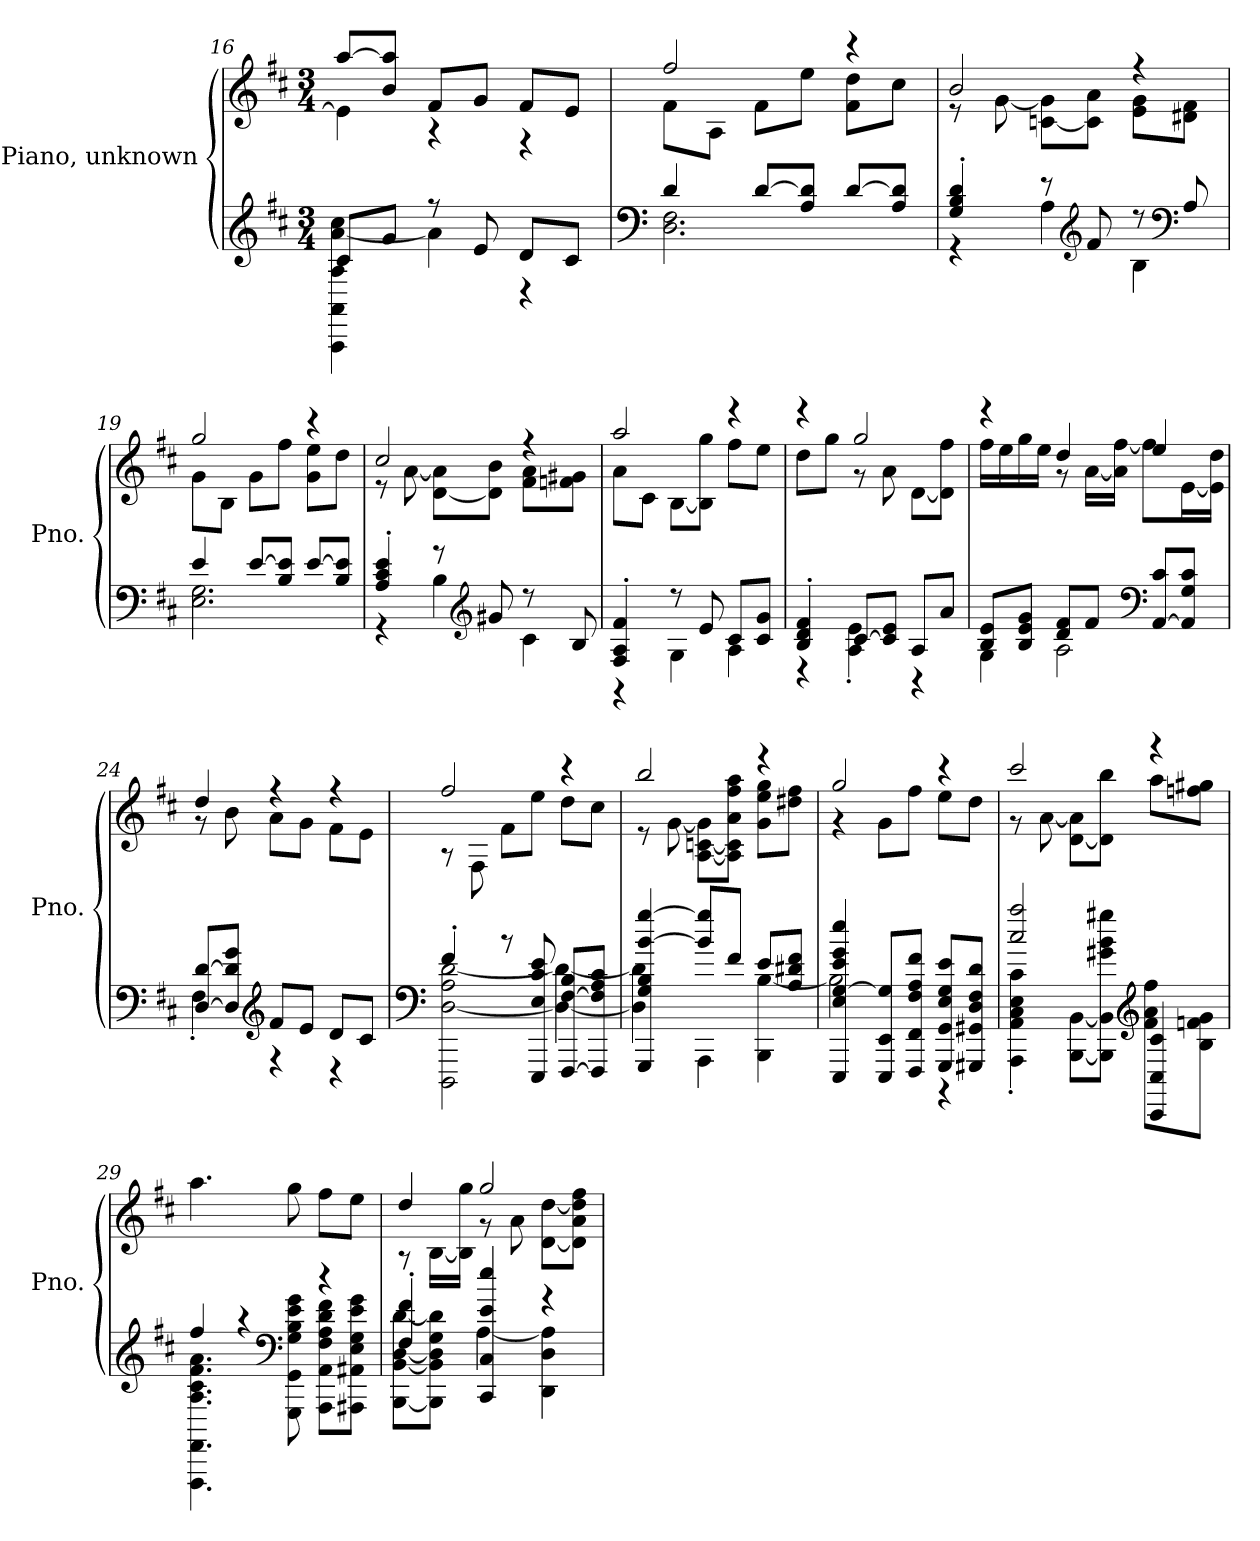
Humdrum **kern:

**kern	**kern
*part1	*part1
*staff2	*staff1
*I"Piano, unknown	*
*I'Pno.	*
*clefG2	*clefG2
*k[f#c#]	*k[f#c#]
*M3/4	*M3/4
=16	=16
*^	*^
8c#/L	4AAA\ 4AA\ 4A\ [4a\ 4cc#\	[8aa/L	4e\]
8g/J	.	8b/ 8aa/]J	.
8r	4a\]	8f#/L	4r
8e/	.	8g/J	.
8d/L	4r	8f#/L	4r
8c#/J	.	8e/J	.
=17	=17	=17	=17
*clefF4	*	*	*
4d/	2.D\ 2.F#\	2ff#/	8f#\L
.	.	.	8A\J
[8d/L	.	.	8f#\L
8A/ 8d/]J	.	.	8ee\J
[8d/L	.	4r	8f#\ 8dd\L
8A/ 8d/]J	.	.	8cc#\J
!!LO:LB:g=z	!!
=18	=18	=18	=18
4G/' 4B/' 4d/'	4r	2b/	8r
.	.	.	[8g\
8r	4A\	.	[8cn\ 8g\]L
*clefG2	*	*	*
8f#/	.	.	8c\] 8a\J
8r	4B\	4r	8e\ 8g\L
*clefF4	*	*	*
8A/	.	.	8d#X\ 8f#\J
=19	=19	=19	=19
4e/	2.E\ 2.G\	2gg/	8g\L
.	.	.	8B\J
[8e/L	.	.	8g\L
8B/ 8e/]J	.	.	8ff#\J
[8e/L	.	4r	8g\ 8ee\L
8B/ 8e/]J	.	.	8dd\J
=20	=20	=20	=20
4A/' 4c#/' 4e/'	4r	2cc#/	8r
.	.	.	[8a\
8r	4B\	.	[8d\ 8a\]L
*clefG2	*	*	*
8g#X/	.	.	8d\] 8b\J
8r	4c#\	4r	8f#\ 8a\L
8B/	.	.	8fn\ 8g#X\J
=21	=21	=21	=21
4F#/' 4A/' 4f#/'	4r	2aa/	8a\L
.	.	.	8c#\J
8r	4G\	.	[8B\L
8e/	.	.	8B\] 8gg\J
8c#/L	4A\	4r	8ff#\L
8c#/ 8g/J	.	.	8ee\J
!!LO:LB:g=z	!!
=22	=22	=22	=22
4B/' 4d/' 4f#/'	4r	4r	8dd\L
.	.	.	8gg\J
[8c#/L	4A\' 4e\'	2gg/	8r
8c#/] 8e/J	.	.	8a\
8A/L	4r	.	[8d\L
8a/J	.	.	8d\] 8ff#\J
=23	=23	=23	=23
8B/ 8e/L	4G\	4r	16ff#\LL
.	.	.	16ee\
8B/ 8e/ 8g/J	.	.	16gg\
.	.	.	16ee\JJ
8d/ 8f#/L	2A\	4dd/	8r
8f#/J	.	.	[16a\LL
.	.	.	16a\] [16ff#\JJ
*clefF4	*	*	*
[8AA/ 8c#/L	.	4ee/	8ff#\L]
8AA/] 8G/ 8c#/J	.	.	[16e\L
.	.	.	16e\] 16dd\JJ
=24	=24	=24	=24
[8D/ [8d/L	4F#'\	4dd/	8r
8D/] 8d/] 8g/J	.	.	8b\
*clefG2	*	*	*
8f#/L	4r	4r	8a\L
8e/J	.	.	8g\J
8d/L	4r	4r	8f#\L
8c#/J	.	.	8e\J
=25	=25	=25	=25
*clefF4	*	*	*
4f#'/	2DDD\ [2D\ 2A\ [2d\	2ff#/	8r
.	.	.	8F#\
8r	.	.	8f#\L
8EEE/ 8E/ 8c#/ 8e/	.	.	8ee\J
[8FFF#/ [8F#/ 8B/L	4D\_ 4d\_	4r	8dd\L
8FFF#/] 8F#/] 8A/ 8c#/J	.	.	8cc#\J
!!LO:PB:g=z	!!
=26	=26	=26	=26
4GGG/ 4G/ 4B/ [4b/ [4gg/	4D\] 4d\]	2bb/	8r
.	.	.	[8g\
8b/] 8gg/]L	4AAA\	.	[8A\ [8cn\ 8g\]L
8f#/J	.	.	8A\] 8c\] 8a\ 8ff#\ 8aa\J
8e/L	4BBB\ [4B\	4r	8g\ 8ee\ 8gg\L
8A/ 8d#X/ 8f#/J	.	.	8dd#X\ 8ff#\J
=27	=27	=27	=27
4EEE/ 4E/ [4G/ 4e/ 4g/ 4ee/	2B\]	2gg/	4r
8EEE/ 8EE/ 8G/]L	.	.	8g\L
8FFF#/ 8FF#/ 8F#/ 8A/ 8f#/J	.	.	8ff#\J
8GGG/ 8GG/ 8E/ 8G/ 8e/L	4r	4r	8ee\L
8GGG#X/ 8GG#X/ 8D/ 8F#/ 8d/J	.	.	8dd\J
=28	=28	=28	=28
2cc#/ 2aa/	4AAA\' 4AA\' 4C#\' 4E\' 4c#\'	2ccc#/	8r
.	.	.	[8a\
.	[8BBB\ [8BB\L	.	[8d\ 8a\]L
.	8BBB\] 8BB\] 8g#X\ 8b\ 8gg#X\J	.	8d\] 8bb\J
*clefG2	*	*	*
4CC#/ 4C#/ 4c#/	8f#\ 8a\ 8ff#\L	4r	8aa\L
.	8B\ 8fn\ 8g#\J	.	8ffn\ 8gg#X\J
*	*	*v	*v
=29	=29	=29
4ff#/	4.FFF#\ 4.FF#\ 4.A\ 4.c#\ 4.f#\ 4.a\	4.aa\
4r	.	.
*clefF4	*	*
.	8GGG\ 8GG\ 8G\ 8B\ 8e\ 8g\	8gg\
4r	8AAA\ 8AA\ 8F#\ 8A\ 8d\ 8f#\L	8ff#\L
.	8AAA#X\ 8AA#X\ 8E\ 8G\ 8e\ 8g\J	8ee\J
!!LO:LB:g=z
=30	=30	=30
*	*	*^
4F#/' 4f#/'	[8BBB\ [8BB\ [8D\ [8d\L	4dd/	8r
.	8BBB\] 8BB\] 8D\] 8G\ 8d\]J	.	[16B\LL
.	.	.	16B\] 16gg\JJ
4CC#/ 4C#/ 4e/ 4ee/	[4A\	2gg/	8r
.	.	.	8a\
4r	4DD\ 4D\ 4A\]	.	[8d\ [8dd\L
.	.	.	8d\] 8a\ 8dd\] 8ff#\J
*v	*v	*	*
*	*v	*v
=	=
*-	*-
